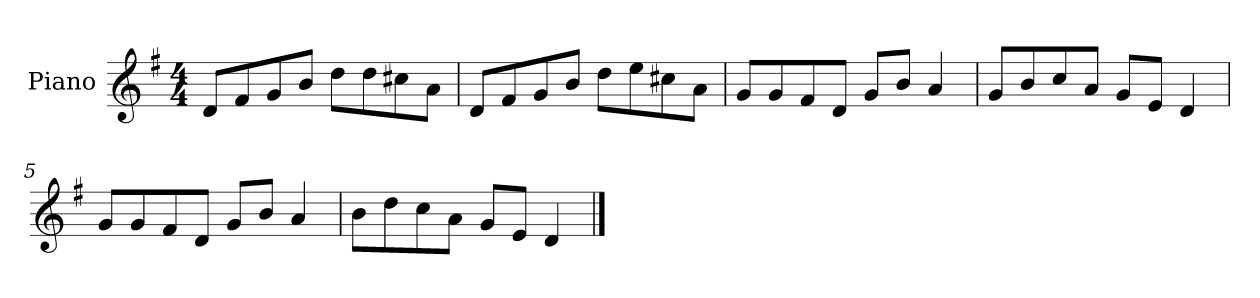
**kern
*part1
*staff1
*I"Piano
*I'P-no
*clefG2
*k[f#]
*M4/4
*MM90
=1
8d/L
8f#/
8g/
8b/J
8dd\L
8dd\
8cc#X\
8a\J
=2
8d/L
8f#/
8g/
8b/J
8dd\L
8ee\
8cc#X\
8a\J
=3
8g/L
8g/
8f#/
8d/J
8g/L
8b/J
4a/
=4
8g/L
8b/
8cc/
8a/J
8g/L
8e/J
4d/
=5
8g/L
8g/
8f#/
8d/J
8g/L
8b/J
4a/
!!LO:LB:g=z
=6
8b\L
8dd\
8cc\
8a\J
8g/L
8e/J
4d/
==
*-
